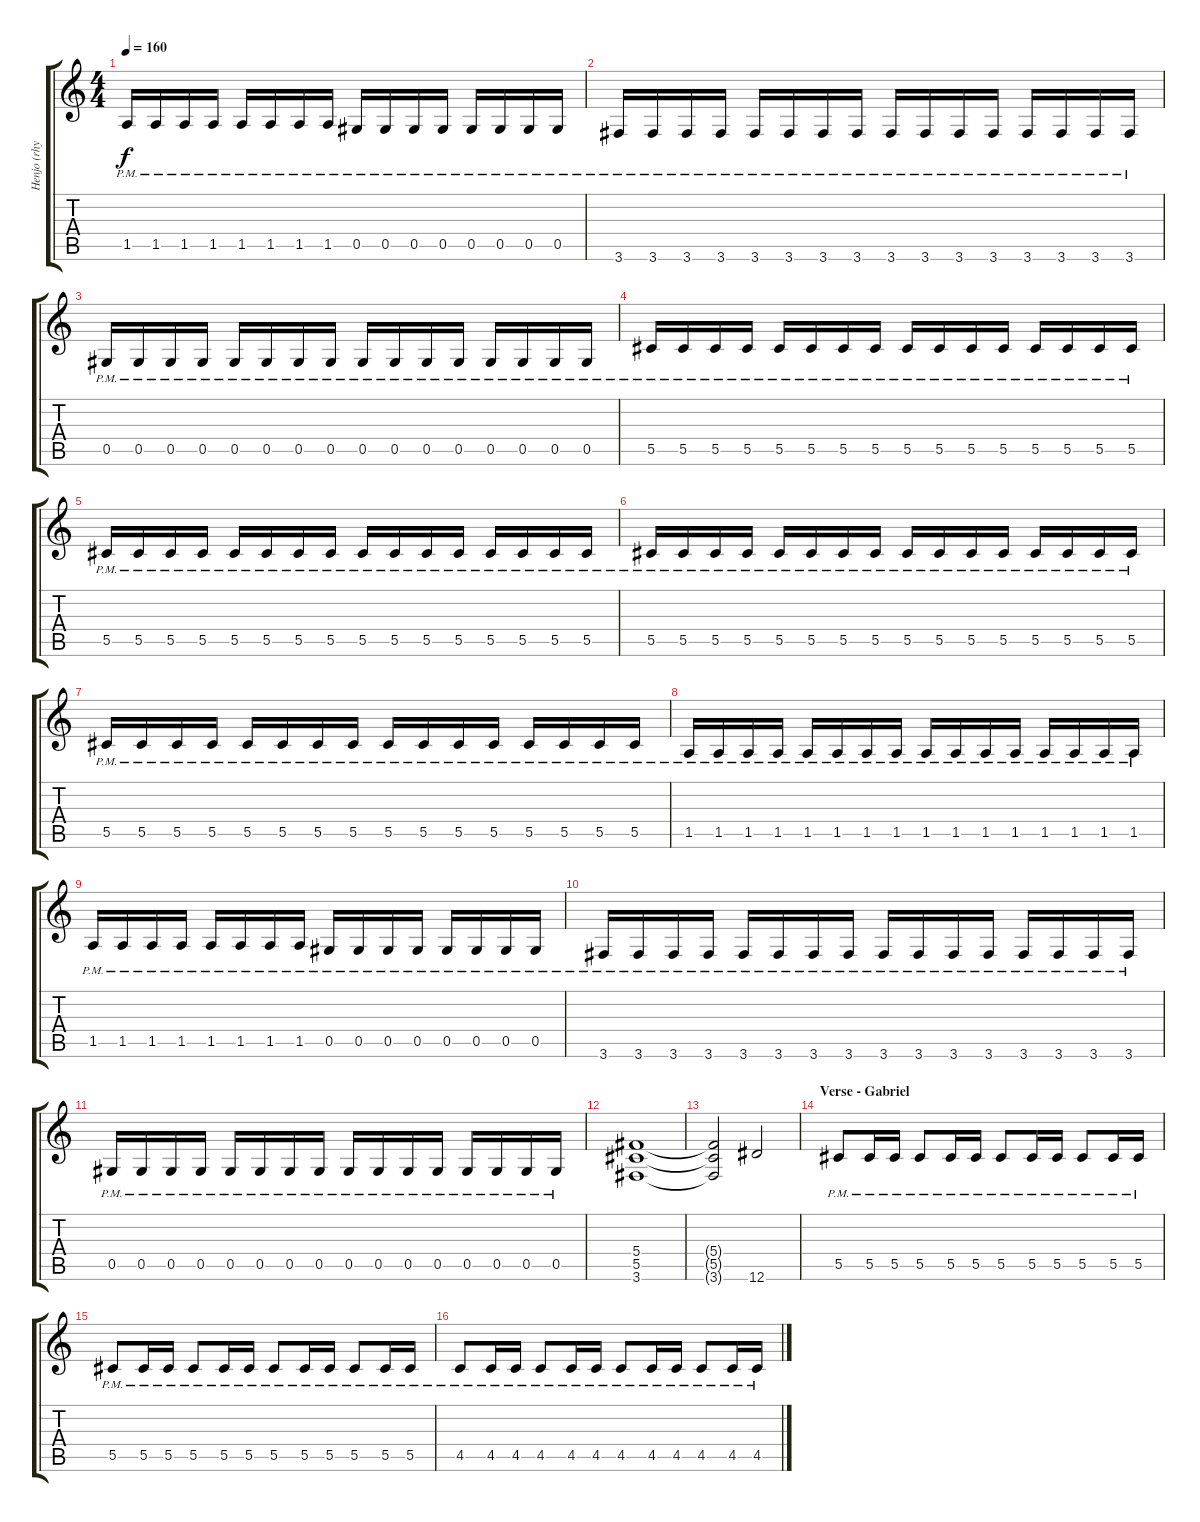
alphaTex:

\track ("Henjo (rhythm)" "Henjo (rhy") {instrument distortionguitar}
\staff {score tabs}
\tuning (Eb4 Bb3 Gb3 Db3 Ab2 Eb2) {hide}
\ts (4 4)
\tempo 160
\clef g2
\ks c
1.5{pm}.16{dy f} 1.5{pm}.16 1.5{pm}.16 1.5{pm}.16 1.5{pm}.16 1.5{pm}.16 1.5{pm}.16 1.5{pm}.16 0.5{pm}.16 0.5{pm}.16 0.5{pm}.16 0.5{pm}.16 0.5{pm}.16 0.5{pm}.16 0.5{pm}.16 0.5{pm}.16 |
3.6{pm}.16 3.6{pm}.16 3.6{pm}.16 3.6{pm}.16 3.6{pm}.16 3.6{pm}.16 3.6{pm}.16 3.6{pm}.16 3.6{pm}.16 3.6{pm}.16 3.6{pm}.16 3.6{pm}.16 3.6{pm}.16 3.6{pm}.16 3.6{pm}.16 3.6{pm}.16 |
0.5{pm}.16 0.5{pm}.16 0.5{pm}.16 0.5{pm}.16 0.5{pm}.16 0.5{pm}.16 0.5{pm}.16 0.5{pm}.16 0.5{pm}.16 0.5{pm}.16 0.5{pm}.16 0.5{pm}.16 0.5{pm}.16 0.5{pm}.16 0.5{pm}.16 0.5{pm}.16 |
5.5{pm}.16 5.5{pm}.16 5.5{pm}.16 5.5{pm}.16 5.5{pm}.16 5.5{pm}.16 5.5{pm}.16 5.5{pm}.16 5.5{pm}.16 5.5{pm}.16 5.5{pm}.16 5.5{pm}.16 5.5{pm}.16 5.5{pm}.16 5.5{pm}.16 5.5{pm}.16 |
5.5{pm}.16 5.5{pm}.16 5.5{pm}.16 5.5{pm}.16 5.5{pm}.16 5.5{pm}.16 5.5{pm}.16 5.5{pm}.16 5.5{pm}.16 5.5{pm}.16 5.5{pm}.16 5.5{pm}.16 5.5{pm}.16 5.5{pm}.16 5.5{pm}.16 5.5{pm}.16 |
5.5{pm}.16 5.5{pm}.16 5.5{pm}.16 5.5{pm}.16 5.5{pm}.16 5.5{pm}.16 5.5{pm}.16 5.5{pm}.16 5.5{pm}.16 5.5{pm}.16 5.5{pm}.16 5.5{pm}.16 5.5{pm}.16 5.5{pm}.16 5.5{pm}.16 5.5{pm}.16 |
5.5{pm}.16 5.5{pm}.16 5.5{pm}.16 5.5{pm}.16 5.5{pm}.16 5.5{pm}.16 5.5{pm}.16 5.5{pm}.16 5.5{pm}.16 5.5{pm}.16 5.5{pm}.16 5.5{pm}.16 5.5{pm}.16 5.5{pm}.16 5.5{pm}.16 5.5{pm}.16 |
1.5{pm}.16 1.5{pm}.16 1.5{pm}.16 1.5{pm}.16 1.5{pm}.16 1.5{pm}.16 1.5{pm}.16 1.5{pm}.16 1.5{pm}.16 1.5{pm}.16 1.5{pm}.16 1.5{pm}.16 1.5{pm}.16 1.5{pm}.16 1.5{pm}.16 1.5{pm}.16 |
1.5{pm}.16 1.5{pm}.16 1.5{pm}.16 1.5{pm}.16 1.5{pm}.16 1.5{pm}.16 1.5{pm}.16 1.5{pm}.16 0.5{pm}.16 0.5{pm}.16 0.5{pm}.16 0.5{pm}.16 0.5{pm}.16 0.5{pm}.16 0.5{pm}.16 0.5{pm}.16 |
3.6{pm}.16 3.6{pm}.16 3.6{pm}.16 3.6{pm}.16 3.6{pm}.16 3.6{pm}.16 3.6{pm}.16 3.6{pm}.16 3.6{pm}.16 3.6{pm}.16 3.6{pm}.16 3.6{pm}.16 3.6{pm}.16 3.6{pm}.16 3.6{pm}.16 3.6{pm}.16 |
0.5{pm}.16 0.5{pm}.16 0.5{pm}.16 0.5{pm}.16 0.5{pm}.16 0.5{pm}.16 0.5{pm}.16 0.5{pm}.16 0.5{pm}.16 0.5{pm}.16 0.5{pm}.16 0.5{pm}.16 0.5{pm}.16 0.5{pm}.16 0.5{pm}.16 0.5{pm}.16 |
(5.4 5.5 3.6).1 |
(5.4{t} 5.5{t} 3.6{t}).2 12.6.2 |
\section ("" "Verse - Gabriel")
5.5{pm}.8 5.5{pm}.16 5.5{pm}.16 5.5{pm}.8 5.5{pm}.16 5.5{pm}.16 5.5{pm}.8 5.5{pm}.16 5.5{pm}.16 5.5{pm}.8 5.5{pm}.16 5.5{pm}.16 |
5.5{pm}.8 5.5{pm}.16 5.5{pm}.16 5.5{pm}.8 5.5{pm}.16 5.5{pm}.16 5.5{pm}.8 5.5{pm}.16 5.5{pm}.16 5.5{pm}.8 5.5{pm}.16 5.5{pm}.16 |
4.5{pm}.8 4.5{pm}.16 4.5{pm}.16 4.5{pm}.8 4.5{pm}.16 4.5{pm}.16 4.5{pm}.8 4.5{pm}.16 4.5{pm}.16 4.5{pm}.8 4.5{pm}.16 4.5{pm}.16
